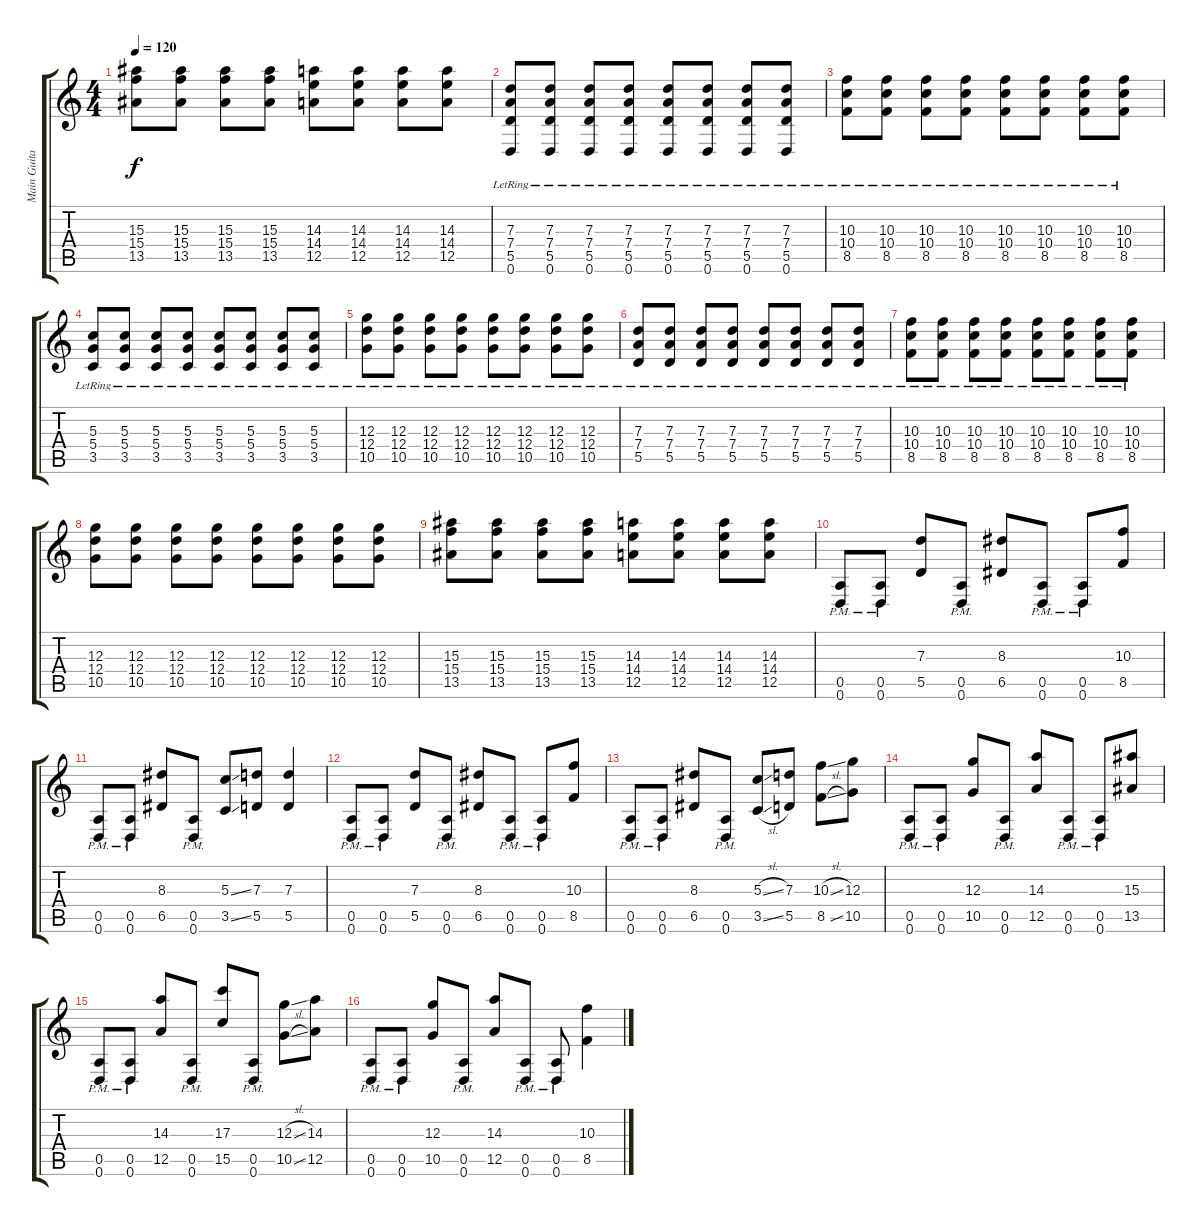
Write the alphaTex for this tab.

\track ("Main Guitar" "Main Guita") {instrument distortionguitar}
\staff {score tabs}
\tuning (E4 B3 G3 D3 A2 D2) {hide}
\ts (4 4)
\tempo 120
\clef g2
\ks c
(15.3 15.4 13.5).8{dy f} (15.3 15.4 13.5).8 (15.3 15.4 13.5).8 (15.3 15.4 13.5).8 (14.3 14.4 12.5).8 (14.3 14.4 12.5).8 (14.3 14.4 12.5).8 (14.3 14.4 12.5).8 |
(7.3{lr} 7.4 5.5{lr} 0.6{lr}).8 (7.3{lr} 7.4 5.5{lr} 0.6{lr}).8 (7.3{lr} 7.4 5.5{lr} 0.6{lr}).8 (7.3{lr} 7.4 5.5{lr} 0.6{lr}).8 (7.3{lr} 7.4 5.5{lr} 0.6{lr}).8 (7.3{lr} 7.4 5.5{lr} 0.6{lr}).8 (7.3{lr} 7.4 5.5{lr} 0.6{lr}).8 (7.3{lr} 7.4 5.5{lr} 0.6{lr}).8 |
(10.3{lr} 10.4 8.5{lr}).8 (10.3{lr} 10.4 8.5{lr}).8 (10.3{lr} 10.4 8.5{lr}).8 (10.3{lr} 10.4 8.5{lr}).8 (10.3{lr} 10.4 8.5{lr}).8 (10.3{lr} 10.4 8.5{lr}).8 (10.3{lr} 10.4 8.5{lr}).8 (10.3{lr} 10.4 8.5{lr}).8 |
(5.3{lr} 5.4 3.5{lr}).8 (5.3{lr} 5.4 3.5{lr}).8 (5.3{lr} 5.4 3.5{lr}).8 (5.3{lr} 5.4 3.5{lr}).8 (5.3{lr} 5.4 3.5{lr}).8 (5.3{lr} 5.4 3.5{lr}).8 (5.3{lr} 5.4 3.5{lr}).8 (5.3{lr} 5.4 3.5{lr}).8 |
(12.3{lr} 12.4 10.5{lr}).8 (12.3{lr} 12.4 10.5{lr}).8 (12.3{lr} 12.4 10.5{lr}).8 (12.3{lr} 12.4 10.5{lr}).8 (12.3{lr} 12.4 10.5{lr}).8 (12.3{lr} 12.4 10.5{lr}).8 (12.3{lr} 12.4 10.5{lr}).8 (12.3{lr} 12.4 10.5{lr}).8 |
(7.3{lr} 7.4 5.5{lr}).8 (7.3{lr} 7.4 5.5{lr}).8 (7.3{lr} 7.4 5.5{lr}).8 (7.3{lr} 7.4 5.5{lr}).8 (7.3{lr} 7.4 5.5{lr}).8 (7.3{lr} 7.4 5.5{lr}).8 (7.3{lr} 7.4 5.5{lr}).8 (7.3{lr} 7.4 5.5{lr}).8 |
(10.3{lr} 10.4 8.5{lr}).8 (10.3{lr} 10.4 8.5{lr}).8 (10.3{lr} 10.4 8.5{lr}).8 (10.3{lr} 10.4 8.5{lr}).8 (10.3{lr} 10.4 8.5{lr}).8 (10.3{lr} 10.4 8.5{lr}).8 (10.3{lr} 10.4 8.5{lr}).8 (10.3{lr} 10.4 8.5{lr}).8 |
(12.3 12.4 10.5).8 (12.3 12.4 10.5).8 (12.3 12.4 10.5).8 (12.3 12.4 10.5).8 (12.3 12.4 10.5).8 (12.3 12.4 10.5).8 (12.3 12.4 10.5).8 (12.3 12.4 10.5).8 |
(15.3 15.4 13.5).8 (15.3 15.4 13.5).8 (15.3 15.4 13.5).8 (15.3 15.4 13.5).8 (14.3 14.4 12.5).8 (14.3 14.4 12.5).8 (14.3 14.4 12.5).8 (14.3 14.4 12.5).8 |
(0.5{pm} 0.6{pm}).8 (0.5{pm} 0.6{pm}).8 (7.3 5.5).8 (0.5{pm} 0.6{pm}).8 (8.3 6.5).8 (0.5{pm} 0.6{pm}).8 (0.5{pm} 0.6{pm}).8 (10.3 8.5).8 |
(0.5{pm} 0.6{pm}).8 (0.5{pm} 0.6{pm}).8 (8.3 6.5).8 (0.5{pm} 0.6{pm}).8 (5.3{ss} 3.5{ss}).8 (7.3 5.5).8 (7.3 5.5).4 |
(0.5{pm} 0.6{pm}).8 (0.5{pm} 0.6{pm}).8 (7.3 5.5).8 (0.5{pm} 0.6{pm}).8 (8.3 6.5).8 (0.5{pm} 0.6{pm}).8 (0.5{pm} 0.6{pm}).8 (10.3 8.5).8 |
(0.5{pm} 0.6{pm}).8 (0.5{pm} 0.6{pm}).8 (8.3 6.5).8 (0.5{pm} 0.6{pm}).8 (5.3{sl} 3.5{sl}).8 (7.3 5.5).8 (10.3{sl} 8.5{sl}).8 (12.3 10.5).8 |
(0.5{pm} 0.6{pm}).8 (0.5{pm} 0.6{pm}).8 (12.3 10.5).8 (0.5{pm} 0.6{pm}).8 (14.3 12.5).8 (0.5{pm} 0.6{pm}).8 (0.5{pm} 0.6{pm}).8 (15.3 13.5).8 |
(0.5{pm} 0.6{pm}).8 (0.5{pm} 0.6{pm}).8 (14.3 12.5).8 (0.5{pm} 0.6{pm}).8 (17.3 15.5).8 (0.5{pm} 0.6{pm}).8 (12.3{sl} 10.5{sl}).8 (14.3 12.5).8 |
(0.5{pm} 0.6{pm}).8 (0.5{pm} 0.6{pm}).8 (12.3 10.5).8 (0.5{pm} 0.6{pm}).8 (14.3 12.5).8 (0.5{pm} 0.6{pm}).8 (0.5{pm} 0.6{pm}).8 (10.3{sl} 8.5{sl}).4
